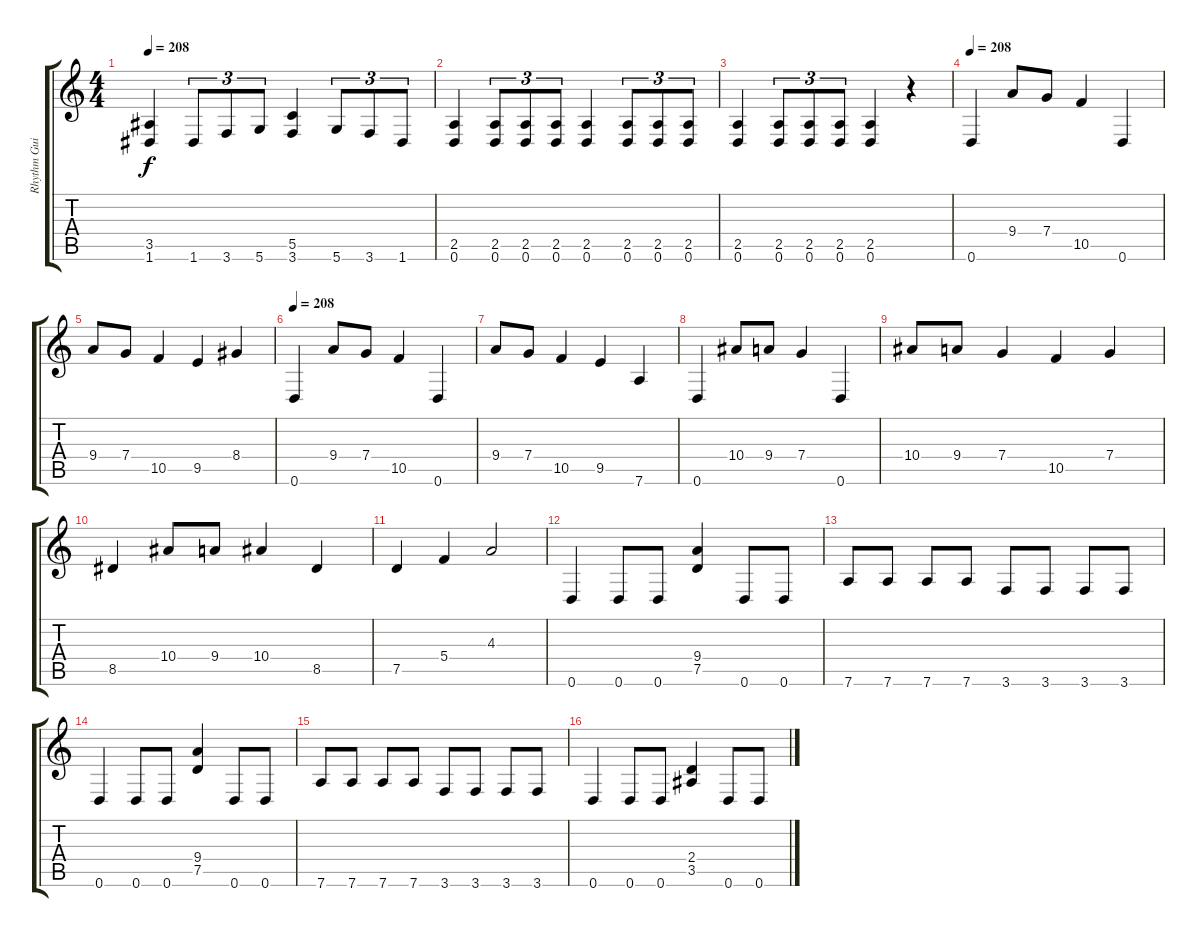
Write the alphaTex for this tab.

\track ("Rhythm Guitar" "Rhythm Gui") {instrument distortionguitar}
\staff {score tabs}
\tuning (D4 A3 F3 C3 G2 D2) {hide}
\ts (4 4)
\tempo 208
\clef g2
\ks c
(3.5 1.6).4{dy f} 1.6.8{tu (3 2)} 3.6.8{tu (3 2)} 5.6.8{tu (3 2)} (5.5 3.6).4 5.6.8{tu (3 2)} 3.6.8{tu (3 2)} 1.6.8{tu (3 2)} |
(2.5 0.6).4 (2.5 0.6).8{tu (3 2)} (2.5 0.6).8{tu (3 2)} (2.5 0.6).8{tu (3 2)} (2.5 0.6).4 (2.5 0.6).8{tu (3 2)} (2.5 0.6).8{tu (3 2)} (2.5 0.6).8{tu (3 2)} |
(2.5 0.6).4 (2.5 0.6).8{tu (3 2)} (2.5 0.6).8{tu (3 2)} (2.5 0.6).8{tu (3 2)} (2.5 0.6).4 r.4 |
\tempo 208
0.6.4 9.4.8 7.4.8 10.5.4 0.6.4 |
9.4.8 7.4.8 10.5.4 9.5.4 8.4.4 |
\tempo 208
0.6.4 9.4.8 7.4.8 10.5.4 0.6.4 |
9.4.8 7.4.8 10.5.4 9.5.4 7.6.4 |
0.6.4 10.4.8 9.4.8 7.4.4 0.6.4 |
10.4.8 9.4.8 7.4.4 10.5.4 7.4.4 |
8.5.4 10.4.8 9.4.8 10.4.4 8.5.4 |
7.5.4 5.4.4 4.3.2 |
0.6.4 0.6.8 0.6.8 (9.4 7.5).4 0.6.8 0.6.8 |
7.6.8 7.6.8 7.6.8 7.6.8 3.6.8 3.6.8 3.6.8 3.6.8 |
0.6.4 0.6.8 0.6.8 (9.4 7.5).4 0.6.8 0.6.8 |
7.6.8 7.6.8 7.6.8 7.6.8 3.6.8 3.6.8 3.6.8 3.6.8 |
0.6.4 0.6.8 0.6.8 (2.4 3.5).4 0.6.8 0.6.8
